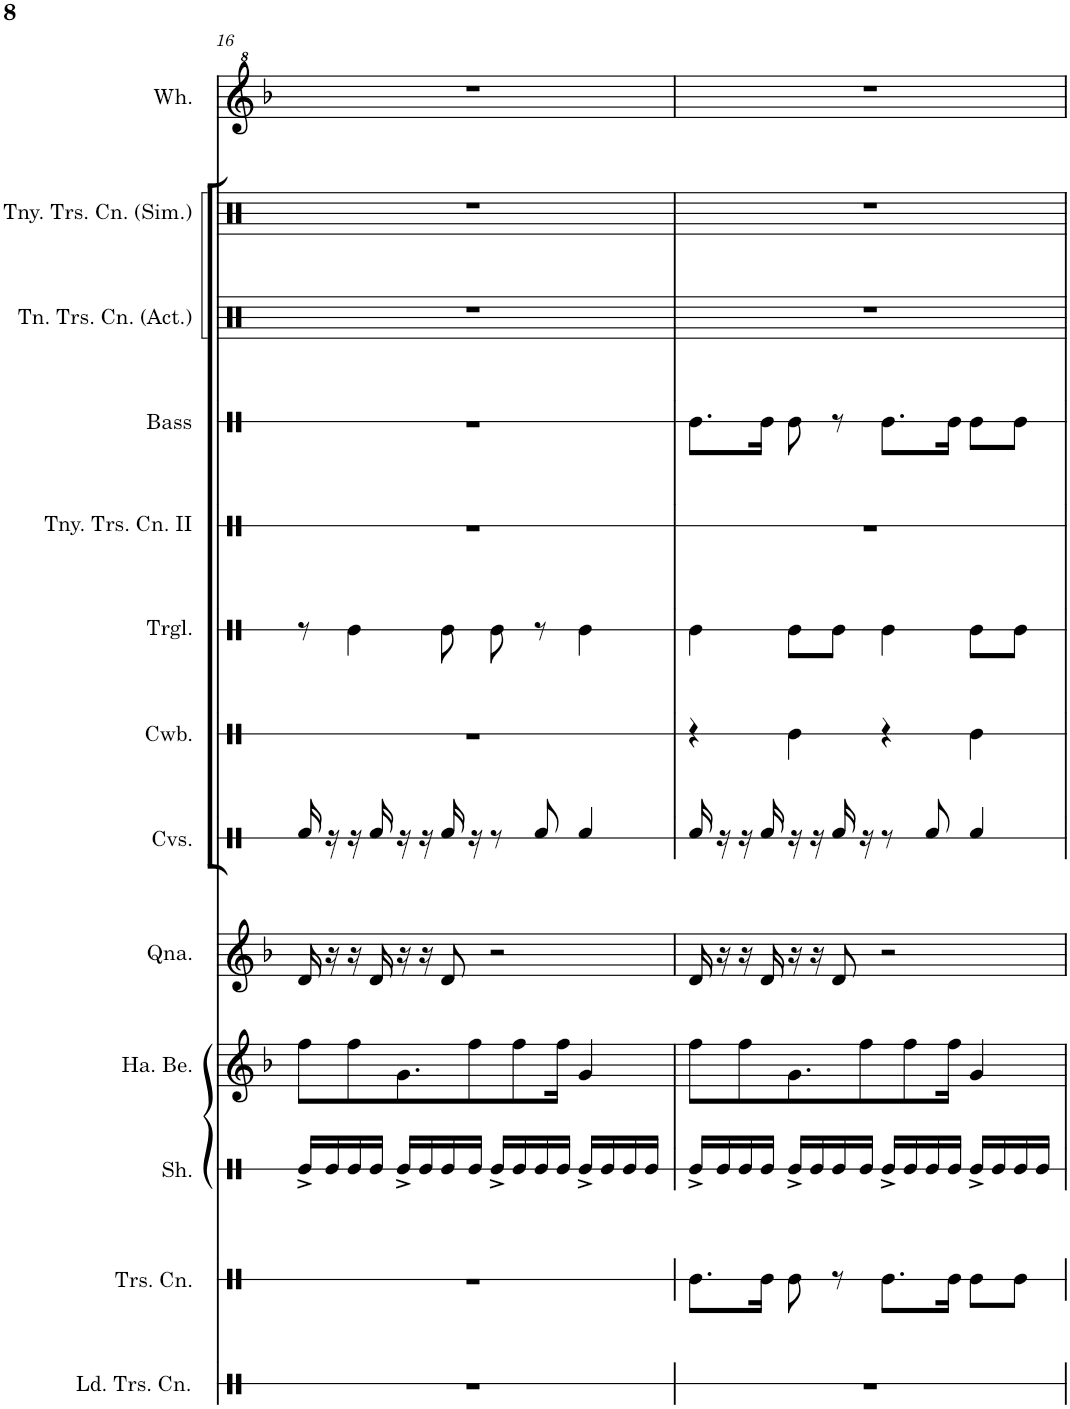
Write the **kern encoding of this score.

**kern	**kern	**kern	**kern	**kern	**kern	**kern	**kern	**kern	**kern	**kern	**kern	**kern
*part13	*part12	*part11	*part10	*part9	*part8	*part7	*part6	*part5	*part4	*part3	*part2	*part1
*staff13	*staff12	*staff11	*staff10	*staff9	*staff8	*staff7	*staff6	*staff5	*staff4	*staff3	*staff2	*staff1
*I"Lidded Trash Can	*I"Trash Can	*I"Shaker	*I"Hand Bells	*I"Quinoa	*I"Claves	*I"Cowbell	*I"Triangle	*I"Tiny Trash Can II	*I"Bass Drum	*I"Tiny Trash Can (Actual)	*I"Tiny Trash Can (Simplified)	*I"Whistle
*I'Ld. Trs. Cn.	*I'Trs. Cn.	*I'Sh.	*I'Ha. Be.	*I'Qna.	*I'Cvs.	*I'Cwb.	*I'Trgl.	*I'Tny. Trs. Cn. II	*I'Bass	*I'Tn. Trs. Cn. (Act.)	*I'Tny. Trs. Cn. (Sim.)	*I'Wh.
!!LO:PB:g=z
*clefX	*clefX	*clefX	*clefG2	*clefG2	*clefX	*clefX	*clefX	*clefX	*clefX	*clefX	*clefX	*clefG^2
*k[]	*k[]	*k[]	*k[b-]	*k[b-]	*k[]	*k[]	*k[]	*k[]	*k[]	*k[]	*k[]	*k[b-]
*M4/4	*M4/4	*M4/4	*M4/4	*M4/4	*M4/4	*M4/4	*M4/4	*M4/4	*M4/4	*M4/4	*M4/4	*M4/4
=16	=16	=16	=16	=16	=16	=16	=16	=16	=16	=16	=16	=16
1r	1r	16Re^/LL	8ff\L	16d/	16Rf/	1r	8r	1r	1r	1r	1r	1r
.	.	16Re/	.	16r	16r	.	.	.	.	.	.	.
.	.	16Re/	8ff\	16r	16r	.	4Re\	.	.	.	.	.
.	.	16Re/JJ	.	16d/	16Rf/	.	.	.	.	.	.	.
.	.	16Re^/LL	8.g\	16r	16r	.	.	.	.	.	.	.
.	.	16Re/	.	16r	16r	.	.	.	.	.	.	.
.	.	16Re/	.	8d/	16Rf/	.	8Re\	.	.	.	.	.
.	.	16Re/JJ	8ff\	.	16r	.	.	.	.	.	.	.
.	.	16Re^/LL	.	2r	8r	.	8Re\	.	.	.	.	.
.	.	16Re/	8ff\	.	.	.	.	.	.	.	.	.
.	.	16Re/	.	.	8Rf/	.	8r	.	.	.	.	.
.	.	16Re/JJ	16ff\Jk	.	.	.	.	.	.	.	.	.
.	.	16Re^/LL	4g/	.	4Rf/	.	4Re\	.	.	.	.	.
.	.	16Re/	.	.	.	.	.	.	.	.	.	.
.	.	16Re/	.	.	.	.	.	.	.	.	.	.
.	.	16Re/JJ	.	.	.	.	.	.	.	.	.	.
=17	=17	=17	=17	=17	=17	=17	=17	=17	=17	=17	=17	=17
1r	8.Re\L	16Re^/LL	8ff\L	16d/	16Rf/	4r	4Re\	1r	8.Re\L	1r	1r	1r
.	.	16Re/	.	16r	16r	.	.	.	.	.	.	.
.	.	16Re/	8ff\	16r	16r	.	.	.	.	.	.	.
.	16Re\Jk	16Re/JJ	.	16d/	16Rf/	.	.	.	16Re\Jk	.	.	.
.	8Re\	16Re^/LL	8.g\	16r	16r	4Re\	8Re\L	.	8Re\	.	.	.
.	.	16Re/	.	16r	16r	.	.	.	.	.	.	.
.	8r	16Re/	.	8d/	16Rf/	.	8Re\J	.	8r	.	.	.
.	.	16Re/JJ	8ff\	.	16r	.	.	.	.	.	.	.
.	8.Re\L	16Re^/LL	.	2r	8r	4r	4Re\	.	8.Re\L	.	.	.
.	.	16Re/	8ff\	.	.	.	.	.	.	.	.	.
.	.	16Re/	.	.	8Rf/	.	.	.	.	.	.	.
.	16Re\Jk	16Re/JJ	16ff\Jk	.	.	.	.	.	16Re\Jk	.	.	.
.	8Re\L	16Re^/LL	4g/	.	4Rf/	4Re\	8Re\L	.	8Re\L	.	.	.
.	.	16Re/	.	.	.	.	.	.	.	.	.	.
.	8Re\J	16Re/	.	.	.	.	8Re\J	.	8Re\J	.	.	.
.	.	16Re/JJ	.	.	.	.	.	.	.	.	.	.
=	=	=	=	=	=	=	=	=	=	=	=	=
*-	*-	*-	*-	*-	*-	*-	*-	*-	*-	*-	*-	*-
